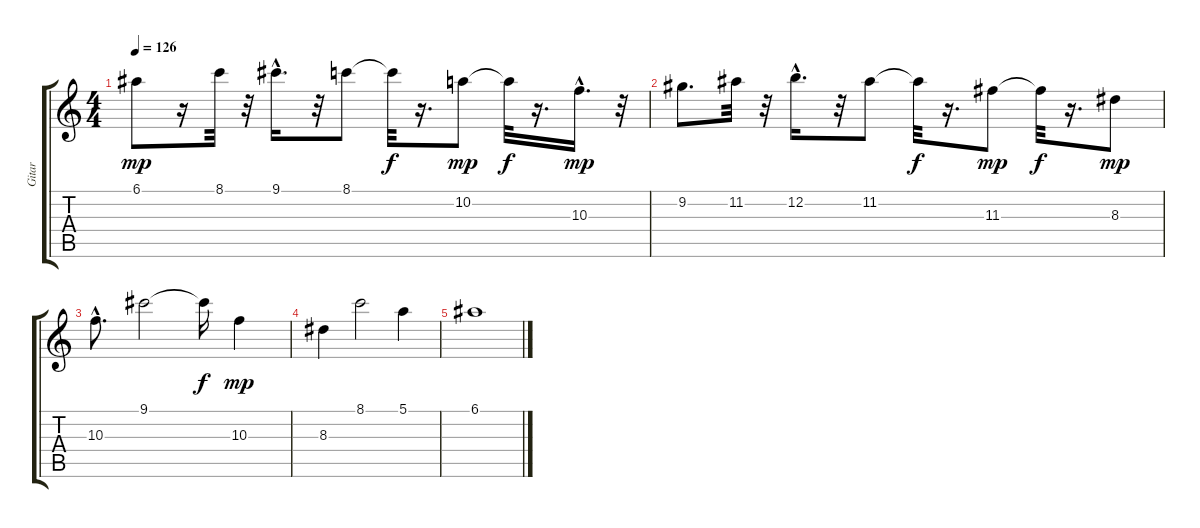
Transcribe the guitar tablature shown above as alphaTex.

\track ("Gitar" "Gitar") {instrument overdrivenguitar}
\staff {score tabs}
\tuning (E4 B3 G3 D3 A2 E2) {hide}
\ts (4 4)
\tempo 126
\clef g2
\ks c
6.1.8{dy mp} r.16 8.1.32 r.32 9.1{hac}.16{d} r.32 8.1.8 8.1{t}.32{dy f} r.16{d} 10.2.8{dy mp} 10.2{t}.32{dy f} r.16{d} 10.3{hac}.16{d dy mp} r.32 |
9.2.8{d} 11.2.32 r.32 12.2{hac}.16{d} r.32 11.2.8 11.2{t}.32{dy f} r.16{d} 11.3.8{dy mp} 11.3{t}.32{dy f} r.16{d} 8.3.8{dy mp} |
10.3{hac}.8{d} 9.1.2 9.1{t}.16{dy f} 10.3.4{dy mp} |
8.3.4 8.1.2 5.1.4 |
6.1.1
